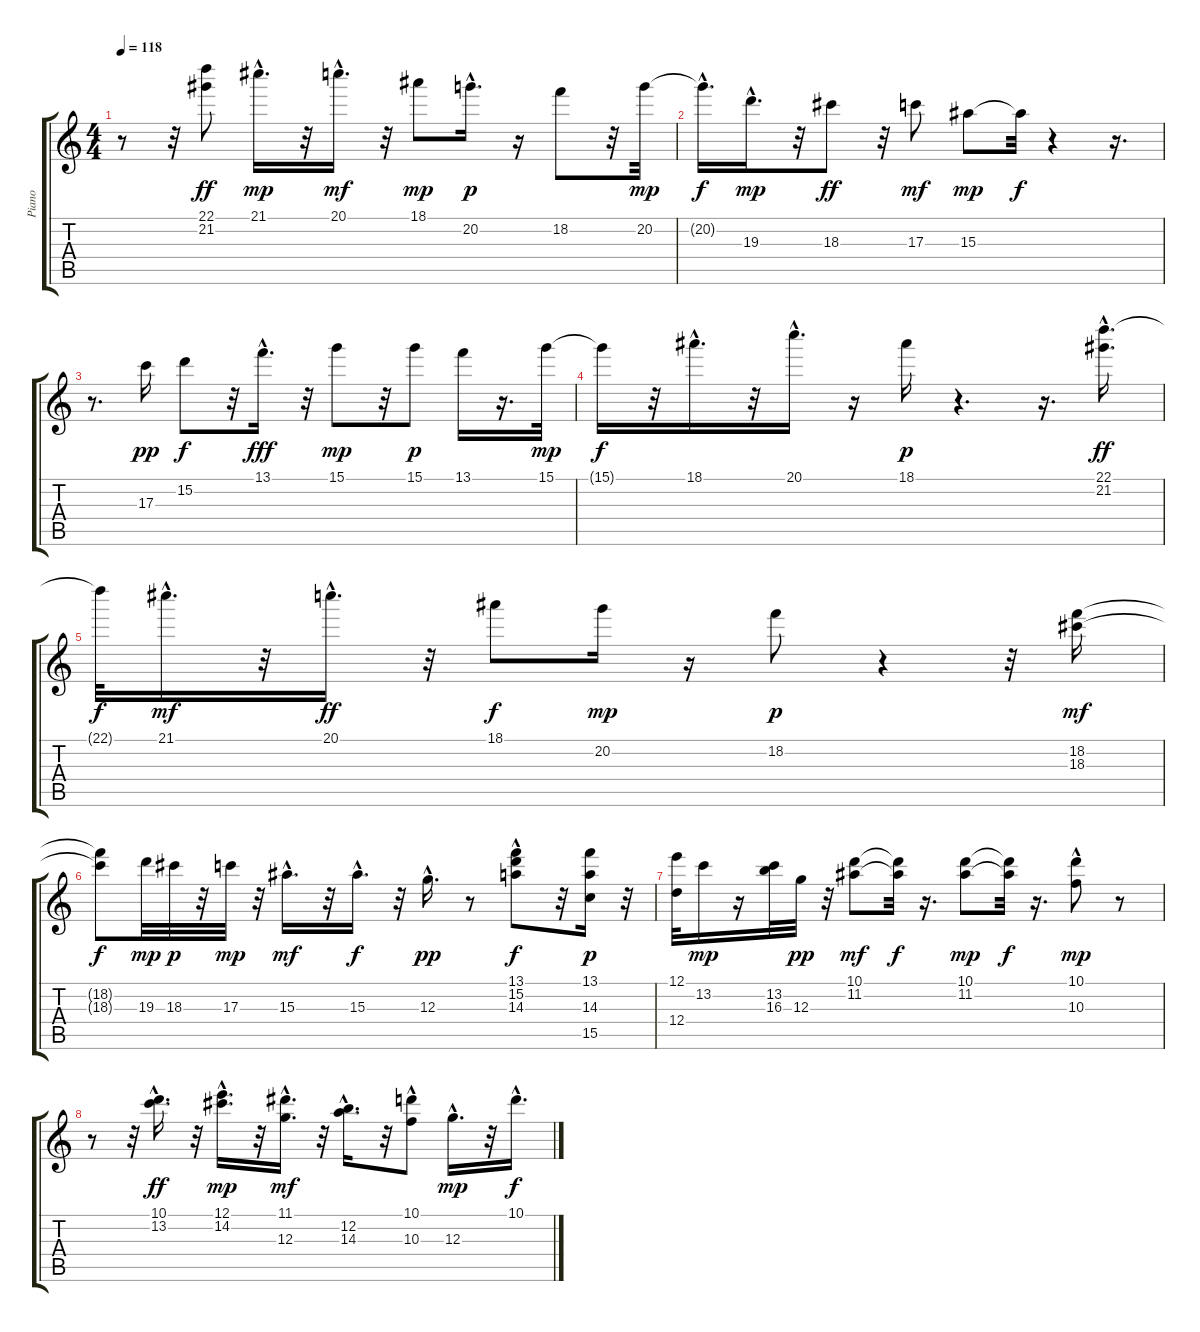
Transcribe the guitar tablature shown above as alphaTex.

\track ("Piano" "Piano") {instrument acousticgrandpiano}
\staff {score tabs}
\tuning (E5 B4 G4 D4 A3 E3) {hide}
\ts (4 4)
\tempo 118
\clef g2
\ks c
r.8{dy mp} r.32 (22.1 21.2).8{dy ff} 21.1{hac}.16{d dy mp} r.32 20.1{hac}.16{d dy mf} r.32 18.1.8{dy mp} 20.2{hac}.16{d dy p} r.16 18.2.8 r.32 20.2.32{dy mp} |
20.2{hac t}.16{d dy f} 19.3{hac}.16{d dy mp} r.32 18.3.8{dy ff} r.32 17.3.8{dy mf} 15.3.8{dy mp} 15.3{t}.32{dy f} r.4 r.16{d} |
r.8{d} 17.3.16{dy pp} 15.2.8{dy f} r.32 13.1{hac}.16{d dy fff} r.32 15.1.8{dy mp} r.32 15.1.8{dy p} 13.1.16 r.16{d} 15.1.32{dy mp} |
15.1{t}.16{dy f} r.32 18.1{hac}.16{d} r.32 20.1{hac}.16{d} r.16 18.1.16{dy p} r.4{d} r.16{d} (22.1{hac} 21.2).16{d dy ff} |
22.1{t}.32{dy f} 21.1{hac}.16{d dy mf} r.32 20.1{hac}.16{d dy ff} r.32 18.1.8{dy f} 20.2.16{dy mp} r.16 18.2.8{dy p} r.4 r.32 (18.2 18.3).16{dy mf} |
(18.2{t} 18.3{t}).8{dy f} 19.3.32{dy mp} 18.3.32{dy p} r.32 17.3.32{dy mp} r.32 15.3{hac}.16{d dy mf} r.32 15.3{hac}.16{d dy f} r.32 12.3{hac}.16{d dy pp} r.8 (13.1{hac} 15.2{hac} 14.3).8{dy f} r.32 (13.1 14.3 15.5).16{dy p} r.32 |
(12.1 12.4).32 13.2.16{dy mp} r.16 (13.2 16.3).32 12.3.32{dy pp} r.32 (10.1 11.2).8{dy mf} (10.1{t} 11.2{t}).32{dy f} r.16{d} (10.1 11.2).8{dy mp} (10.1{t} 11.2{t}).32{dy f} r.16{d} (10.1 10.3{hac}).8{dy mp} r.8 |
r.8 r.32 (10.1{hac} 13.2{hac}).16{d dy ff} r.32 (12.1{hac} 14.2{hac}).16{d dy mp} r.32 (11.1 12.3{hac}).16{d dy mf} r.32 (12.2 14.3{hac}).16{d} r.32 (10.1 10.3{hac}).8 12.3{hac}.16{d dy mp} r.32 10.1{hac}.16{d dy f}
